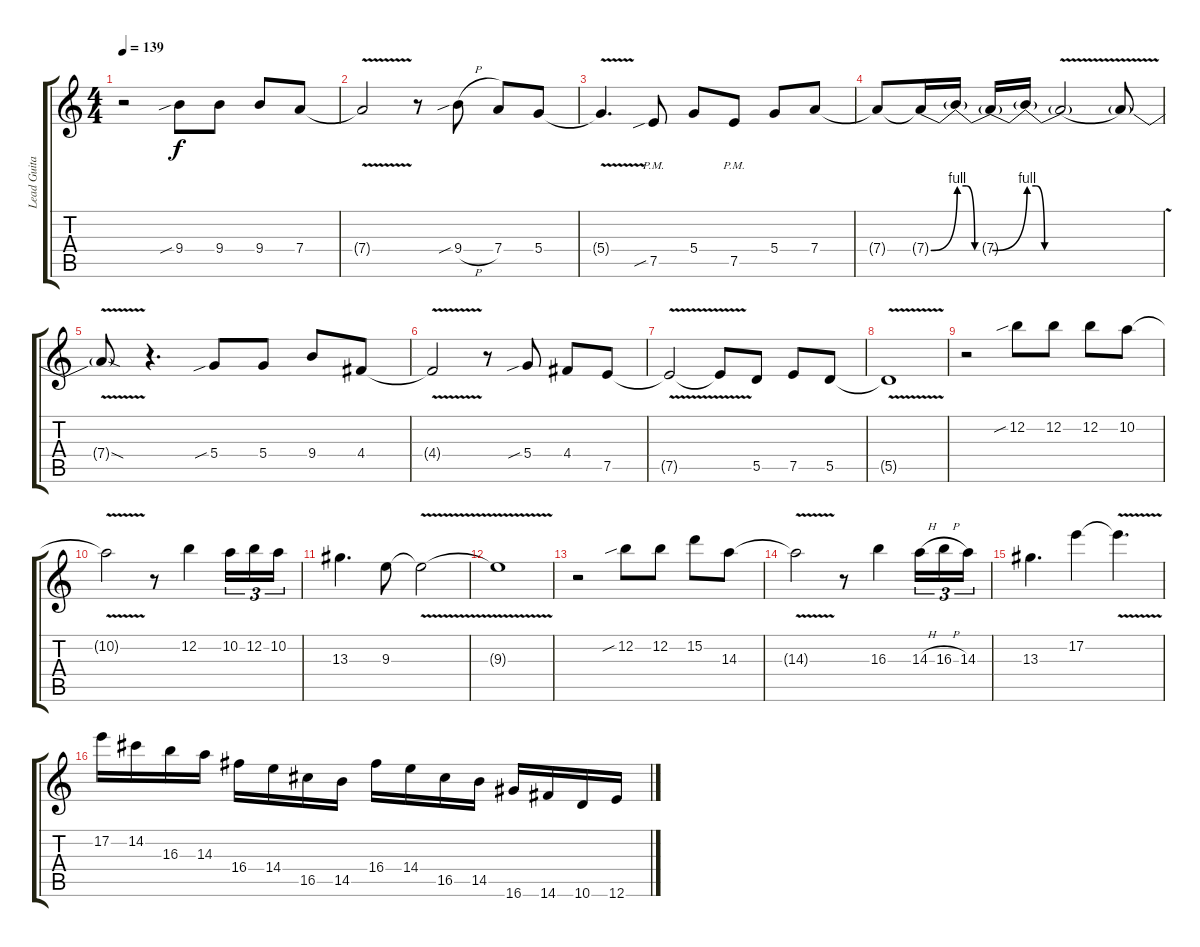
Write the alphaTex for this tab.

\track ("Lead Guitar" "Lead Guita") {instrument distortionguitar}
\staff {score tabs}
\tuning (E4 B3 G3 D3 A2 E2) {hide}
\ts (4 4)
\tempo 139
\clef g2
\ks c
r.2{dy f} 9.4{sib}.8 9.4.8 9.4.8 7.4.8 |
7.4{v t}.2 r.8 9.4{sib h}.8 7.4.8 5.4.8 |
5.4{v t}.4{d} 7.5{sib pm}.8 5.4.8 7.5{pm}.8 5.4.8 7.4.8 |
7.4{t}.8 7.4{be (bend 0 0 60 4) t}.16 7.4{be (custom 0 4 15 4 30 0 60 0) t}.16 7.4{be (bend 0 0 60 4) t}.16 7.4{be (custom 0 4 15 4 30 0 60 0) t}.16 7.4{be (hold 0 0 60 0) v t}.2 7.4{v t}.8 |
7.4{sod t}.8 r.4{d} 5.4{sib}.8 5.4.8 9.4.8 4.4.8 |
4.4{v t}.2 r.8 5.4{sib}.8 4.4.8 7.5.8 |
7.5{v t}.2 7.5{v t}.8 5.5.8 7.5.8 5.5.8 |
5.5{v t}.1 |
r.2 12.2{sib}.8 12.2.8 12.2.8 10.2.8 |
10.2{v t}.2 r.8 12.2.4 10.2.16{tu (3 2)} 12.2.16{tu (3 2)} 10.2.16{tu (3 2)} |
13.3.4{d} 9.3.8 9.3{v t}.2 |
9.3{t}.1 |
r.2 12.2{sib}.8 12.2.8 15.2.8 14.3.8 |
14.3{v t}.2 r.8 16.3.4 14.3{h}.16{tu (3 2)} 16.3{h}.16{tu (3 2)} 14.3.16{tu (3 2)} |
13.3.4{d} 17.2.4 17.2{v t}.4{d} |
17.2.16 14.2.16 16.3.16 14.3.16 16.4.16 14.4.16 16.5.16 14.5.16 16.4.16 14.4.16 16.5.16 14.5.16 16.6.16 14.6.16 10.6.16 12.6.16
